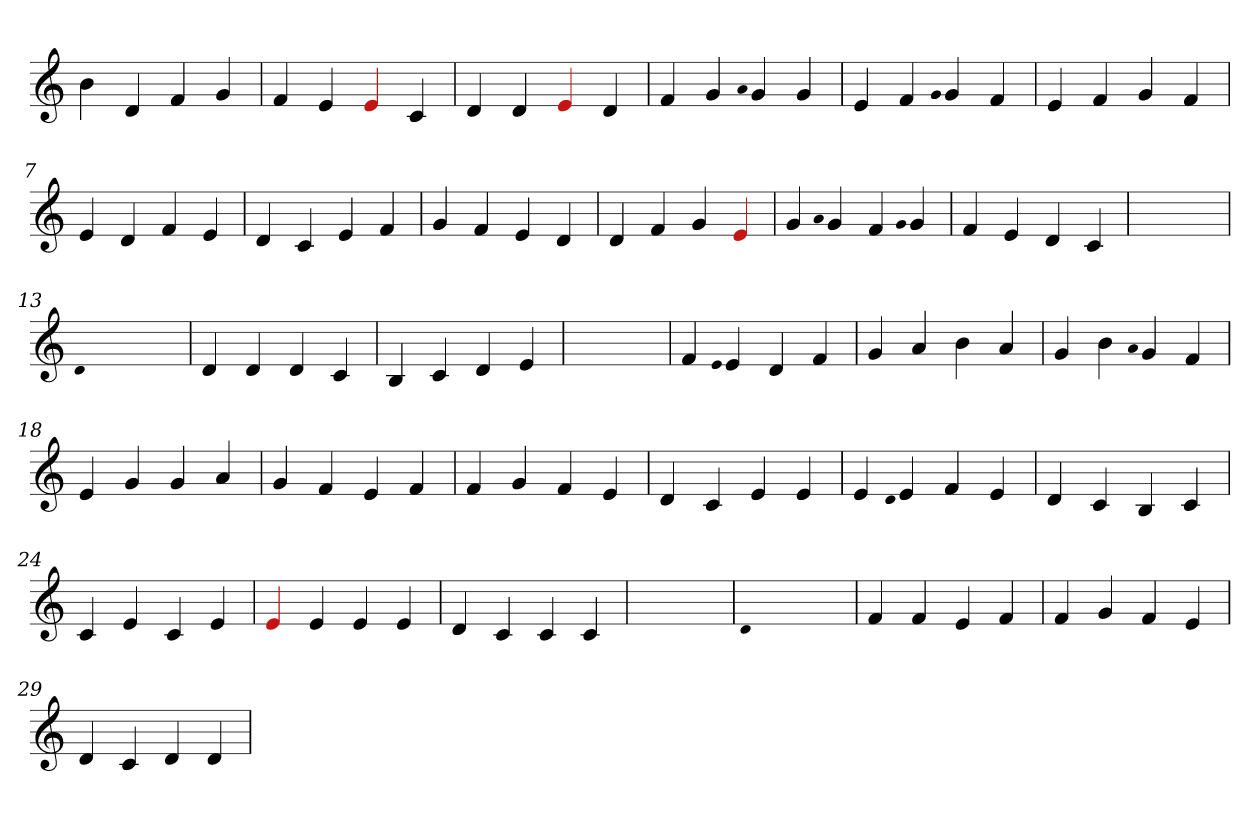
**kern
*part1
*staff1
*clefG2
=1
4b
4d
4f
4g
=2
4f
4e
4Re
4c
=3
4d
4d
4Re
4d
=4
4f
4g
qqa
4g
4g
=5
4e
4f
qqg
4g
4f
=6
4e
4f
4g
4f
=7
4e
4d
4f
4e
=8
4d
4c
4e
4f
=9
4g
4f
4e
4d
=10
4d
4f
4g
4Re
=11
4g
qqa
4g
4f
qqg
4g
=12
4f
4e
4d
4c
=13
1ryy
=13
qqd
1ryy
=13
4d
4d
4d
4c
=14
4B
4c
4d
4e
=15
1ryy
=15
4f
qqe
4e
4d
4f
=16
4g
4a
4b
4a
=17
4g
4b
qqa
4g
4f
=18
4e
4g
4g
4a
=19
4g
4f
4e
4f
=20
4f
4g
4f
4e
=21
4d
4c
4e
4e
=22
4e
qqd
4e
4f
4e
=23
4d
4c
4B
4c
=24
4c
4e
4c
4e
=25
4Re
4e
4e
4e
=26
4d
4c
4c
4c
=27
1ryy
=27
qqd
1ryy
=27
4f
4f
4e
4f
=28
4f
4g
4f
4e
=29
4d
4c
4d
4d
=
*-
